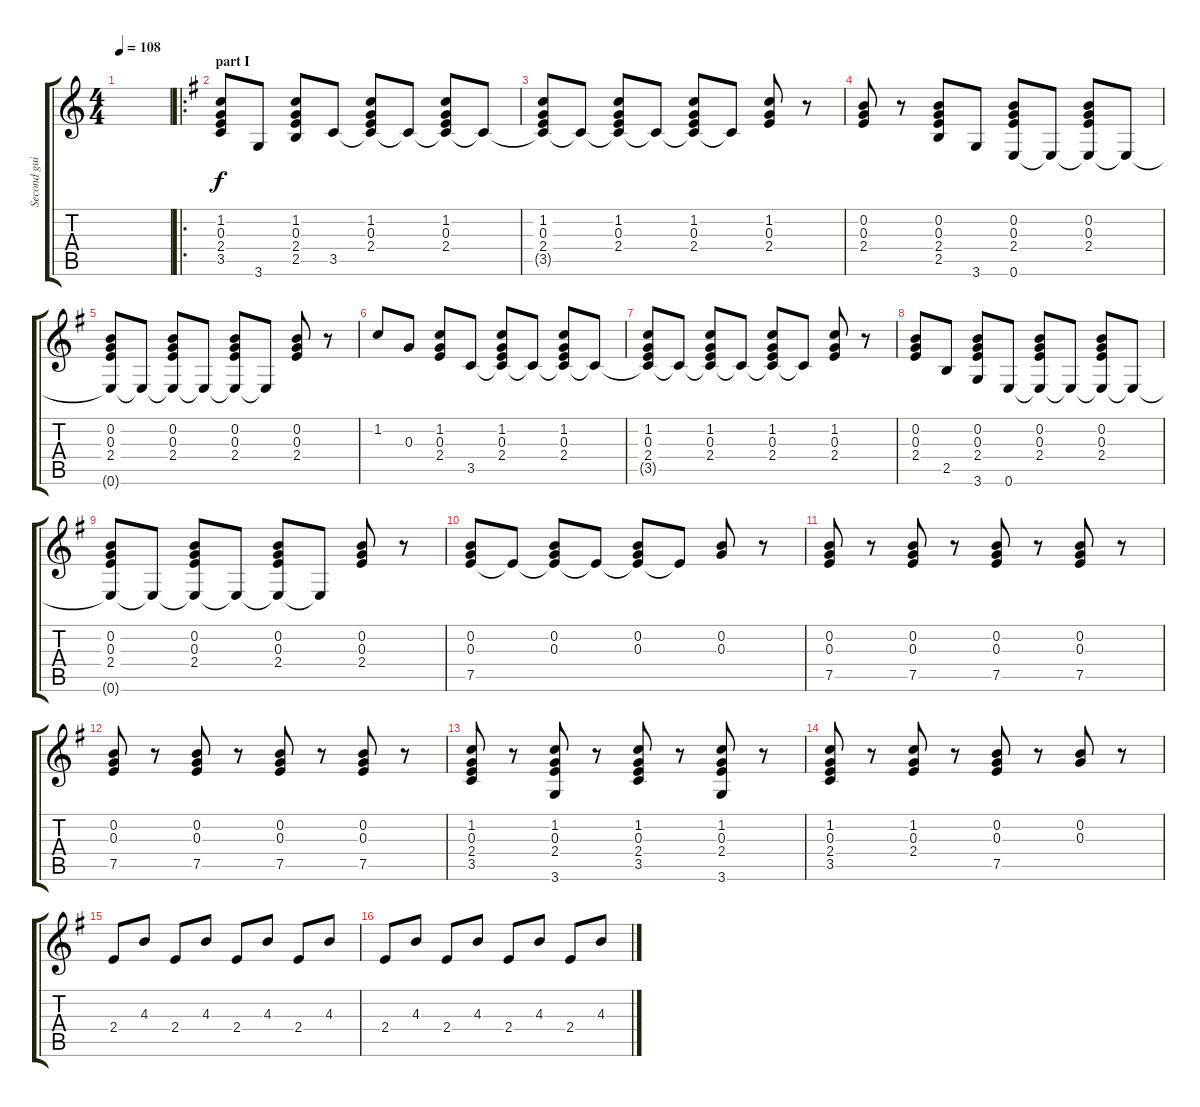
\track ("Second guitar" "Second gui") {instrument acousticguitarnylon}
\staff {score tabs}
\tuning (E4 B3 G3 D3 A2 E2) {hide}
\ts (4 4)
\tempo 108
\clef g2
\ks c
|
\ro
\section ("" "part I")
\ks g
(1.2 0.3 2.4 3.5).8 3.6.8 (1.2 0.3 2.4 2.5).8 3.5.8 (1.2 0.3 2.4 3.5{t}).8 3.5{t}.8 (1.2 0.3 2.4 3.5{t}).8 3.5{t}.8 |
(1.2 0.3 2.4 3.5{t}).8 3.5{t}.8 (1.2 0.3 2.4 3.5{t}).8 3.5{t}.8 (1.2 0.3 2.4 3.5{t}).8 3.5{t}.8 (1.2 0.3 2.4).8 r.8 |
(0.2 0.3 2.4).8 r.8 (0.2 0.3 2.4 2.5).8 3.6.8 (0.2 0.3 2.4 0.6).8 0.6{t}.8 (0.2 0.3 2.4 0.6{t}).8 0.6{t}.8 |
(0.2 0.3 2.4 0.6{t}).8 0.6{t}.8 (0.2 0.3 2.4 0.6{t}).8 0.6{t}.8 (0.2 0.3 2.4 0.6{t}).8 0.6{t}.8 (0.2 0.3 2.4).8 r.8 |
1.2.8 0.3.8 (1.2 0.3 2.4).8 3.5.8 (1.2 0.3 2.4 3.5{t}).8 3.5{t}.8 (1.2 0.3 2.4 3.5{t}).8 3.5{t}.8 |
(1.2 0.3 2.4 3.5{t}).8 3.5{t}.8 (1.2 0.3 2.4 3.5{t}).8 3.5{t}.8 (1.2 0.3 2.4 3.5{t}).8 3.5{t}.8 (1.2 0.3 2.4).8 r.8 |
(0.2 0.3 2.4).8 2.5.8 (0.2 0.3 2.4 3.6).8 0.6.8 (0.2 0.3 2.4 0.6{t}).8 0.6{t}.8 (0.2 0.3 2.4 0.6{t}).8 0.6{t}.8 |
(0.2 0.3 2.4 0.6{t}).8 0.6{t}.8 (0.2 0.3 2.4 0.6{t}).8 0.6{t}.8 (0.2 0.3 2.4 0.6{t}).8 0.6{t}.8 (0.2 0.3 2.4).8 r.8 |
(0.2 0.3 7.5).8 7.5{t}.8 (0.2 0.3 7.5{t}).8 7.5{t}.8 (0.2 0.3 7.5{t}).8 7.5{t}.8 (0.2 0.3).8 r.8 |
(0.2 0.3 7.5).8 r.8 (0.2 0.3 7.5).8 r.8 (0.2 0.3 7.5).8 r.8 (0.2 0.3 7.5).8 r.8 |
(0.2 0.3 7.5).8 r.8 (0.2 0.3 7.5).8 r.8 (0.2 0.3 7.5).8 r.8 (0.2 0.3 7.5).8 r.8 |
(1.2 0.3 2.4 3.5).8 r.8 (1.2 0.3 2.4 3.6).8 r.8 (1.2 0.3 2.4 3.5).8 r.8 (1.2 0.3 2.4 3.6).8 r.8 |
(1.2 0.3 2.4 3.5).8 r.8 (1.2 0.3 2.4).8 r.8 (0.2 0.3 7.5).8 r.8 (0.2 0.3).8 r.8 |
2.4.8 4.3.8 2.4.8 4.3.8 2.4.8 4.3.8 2.4.8 4.3.8 |
2.4.8 4.3.8 2.4.8 4.3.8 2.4.8 4.3.8 2.4.8 4.3.8
